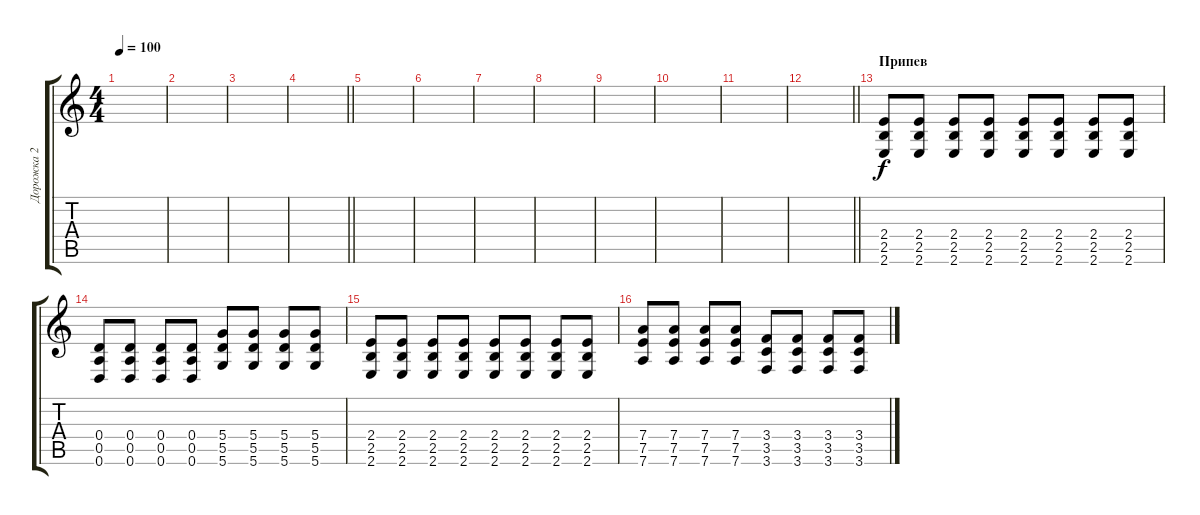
\track ("Дорожка 2" "Дорожка 2") {instrument distortionguitar}
\staff {score tabs}
\tuning (E4 B3 G3 D3 A2 D2) {hide}
\ts (4 4)
\tempo 100
\clef g2
\ks c
|
|
|
\barLineRight lightlight
|
|
|
|
|
|
|
|
\barLineRight lightlight
|
\section ("" "Припев")
(2.4 2.5 2.6).8{instrument distortionguitar} (2.4 2.5 2.6).8 (2.4 2.5 2.6).8 (2.4 2.5 2.6).8 (2.4 2.5 2.6).8 (2.4 2.5 2.6).8 (2.4 2.5 2.6).8 (2.4 2.5 2.6).8 |
(0.4 0.5 0.6).8 (0.4 0.5 0.6).8 (0.4 0.5 0.6).8 (0.4 0.5 0.6).8 (5.4 5.5 5.6).8 (5.4 5.5 5.6).8 (5.4 5.5 5.6).8 (5.4 5.5 5.6).8 |
(2.4 2.5 2.6).8 (2.4 2.5 2.6).8 (2.4 2.5 2.6).8 (2.4 2.5 2.6).8 (2.4 2.5 2.6).8 (2.4 2.5 2.6).8 (2.4 2.5 2.6).8 (2.4 2.5 2.6).8 |
(7.4 7.5 7.6).8 (7.4 7.5 7.6).8 (7.4 7.5 7.6).8 (7.4 7.5 7.6).8 (3.4 3.5 3.6).8 (3.4 3.5 3.6).8 (3.4 3.5 3.6).8 (3.4 3.5 3.6).8
